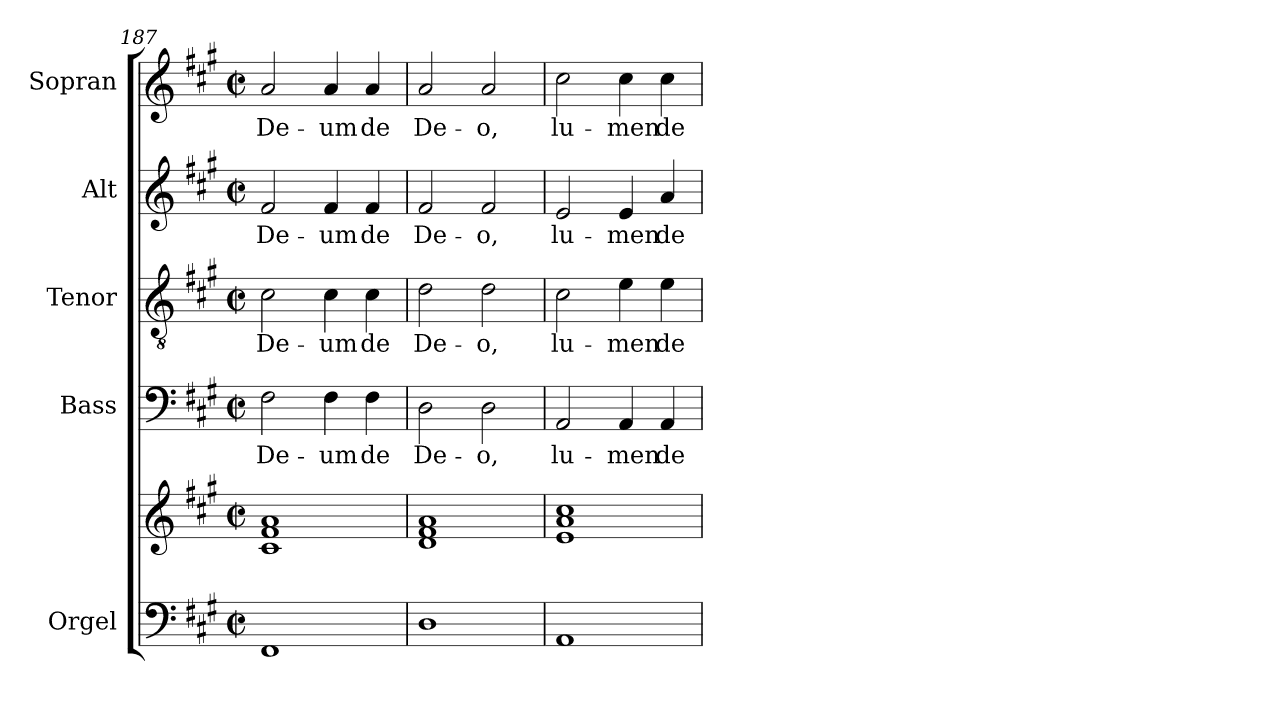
**kern	**kern	**kern	**text	**kern	**text	**kern	**text	**kern	**text
*part5	*part5	*part4	*part4	*part3	*part3	*part2	*part2	*part1	*part1
*staff6	*staff5	*staff4	*staff4	*staff3	*staff3	*staff2	*staff2	*staff1	*staff1
*I"Orgel	*	*I"Bass	*	*I"Tenor	*	*I"Alt	*	*I"Sopran	*
*I'Org.	*	*I'B.	*	*I'T.	*	*I'A.	*	*I'S.	*
*clefF4	*clefG2	*clefF4	*	*clefGv2	*	*clefG2	*	*clefG2	*
*k[f#c#g#]	*k[f#c#g#]	*k[f#c#g#]	*	*k[f#c#g#]	*	*k[f#c#g#]	*	*k[f#c#g#]	*
*A:	*A:	*A:	*	*A:	*	*A:	*	*A:	*
*M2/2	*M2/2	*M2/2	*	*M2/2	*	*M2/2	*	*M2/2	*
*met(c|)	*met(c|)	*met(c|)	*	*met(c|)	*	*met(c|)	*	*met(c|)	*
=187	=187	=187	=187	=187	=187	=187	=187	=187	=187
!	!	!	!LO:LY:b	!	!LO:LY:b	!	!LO:LY:b	!	!LO:LY:b
1FF#	1c# 1f# 1a	2F#\	De-	2c#\	De-	2f#/	De-	2a/	De-
!	!	!	!LO:LY:b	!	!LO:LY:b	!	!LO:LY:b	!	!LO:LY:b
.	.	4F#\	-um	4c#\	-um	4f#/	-um	4a/	-um
!	!	!	!LO:LY:b	!	!LO:LY:b	!	!LO:LY:b	!	!LO:LY:b
.	.	4F#\	de	4c#\	de	4f#/	de	4a/	de
=188	=188	=188	=188	=188	=188	=188	=188	=188	=188
!	!	!	!LO:LY:b	!	!LO:LY:b	!	!LO:LY:b	!	!LO:LY:b
1D	1d 1f# 1a	2D\	De-	2d\	De-	2f#/	De-	2a/	De-
!	!	!	!LO:LY:b	!	!LO:LY:b	!	!LO:LY:b	!	!LO:LY:b
.	.	2D\	-o,	2d\	-o,	2f#/	-o,	2a/	-o,
=189	=189	=189	=189	=189	=189	=189	=189	=189	=189
!	!	!	!LO:LY:b	!	!LO:LY:b	!	!LO:LY:b	!	!LO:LY:b
1AA	1e 1a 1cc#	2AA/	lu-	2c#\	lu-	2e/	lu-	2cc#\	lu-
!	!	!	!LO:LY:b	!	!LO:LY:b	!	!LO:LY:b	!	!LO:LY:b
.	.	4AA/	-men	4e\	-men	4e/	-men	4cc#\	-men
!	!	!	!LO:LY:b	!	!LO:LY:b	!	!LO:LY:b	!	!LO:LY:b
.	.	4AA/	de	4e\	de	4a/	de	4cc#\	de
=	=	=	=	=	=	=	=	=	=
*-	*-	*-	*-	*-	*-	*-	*-	*-	*-
